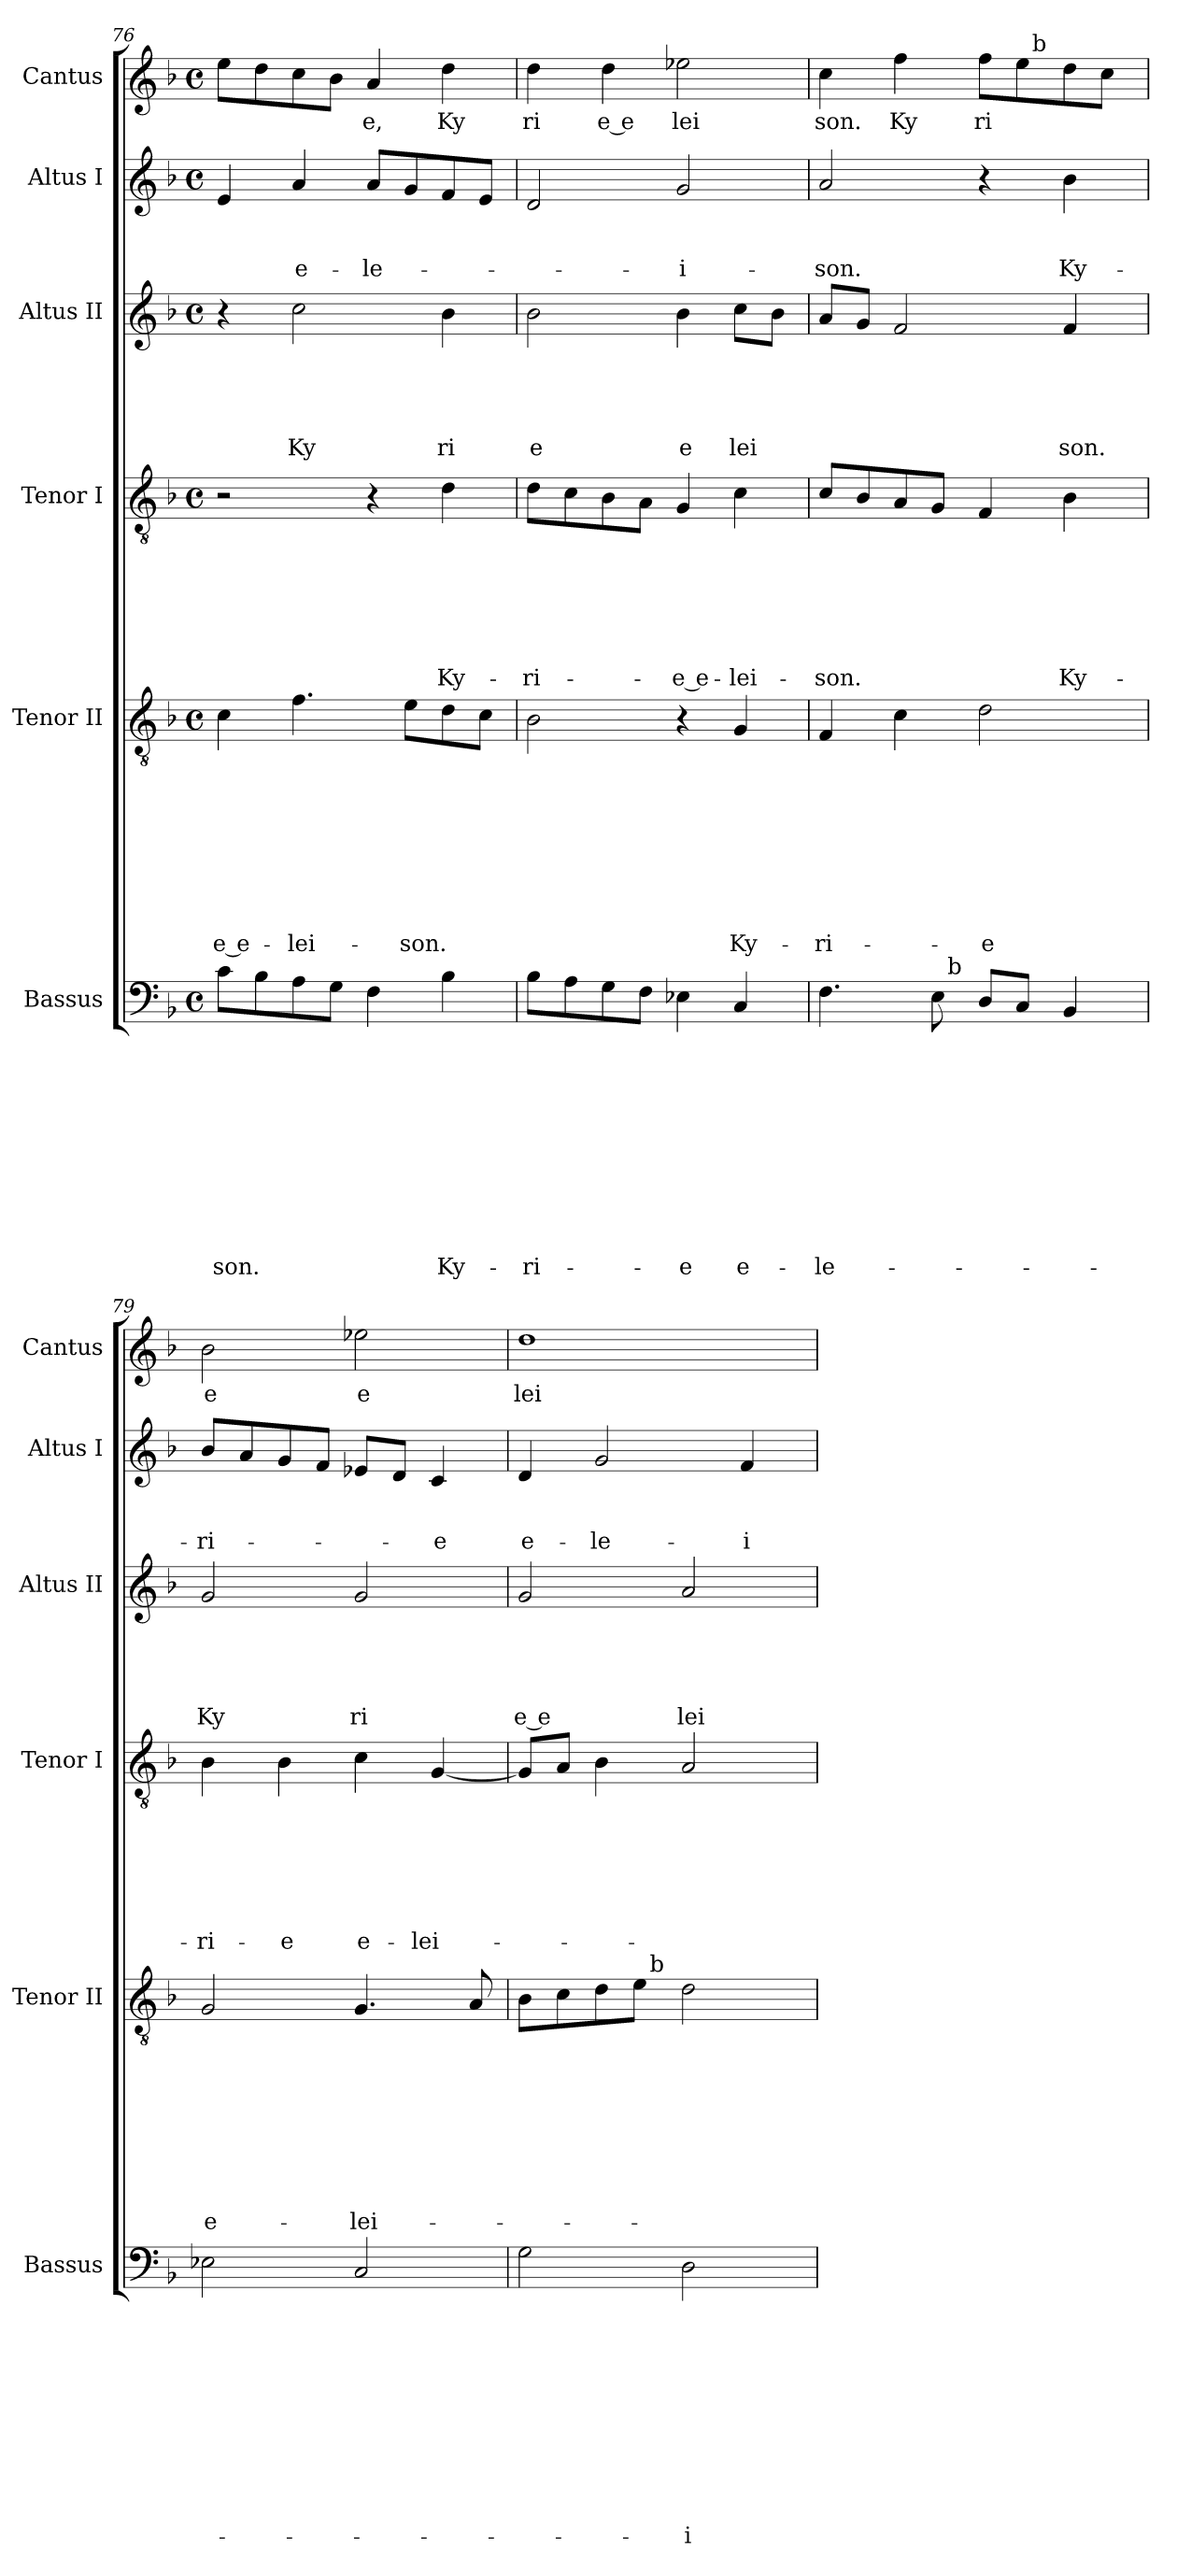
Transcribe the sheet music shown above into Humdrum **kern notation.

**kern	**text	**text	**text	**text	**text	**text	**text	**text	**text	**text	**text	**kern	**text	**text	**text	**text	**text	**text	**text	**text	**text	**kern	**text	**text	**text	**text	**text	**text	**text	**kern	**text	**text	**text	**text	**text	**kern	**text	**text	**text	**kern	**text
*part6	*part6	*part6	*part6	*part6	*part6	*part6	*part6	*part6	*part6	*part6	*part6	*part5	*part5	*part5	*part5	*part5	*part5	*part5	*part5	*part5	*part5	*part4	*part4	*part4	*part4	*part4	*part4	*part4	*part4	*part3	*part3	*part3	*part3	*part3	*part3	*part2	*part2	*part2	*part2	*part1	*part1
*staff6	*staff6	*staff6	*staff6	*staff6	*staff6	*staff6	*staff6	*staff6	*staff6	*staff6	*staff6	*staff5	*staff5	*staff5	*staff5	*staff5	*staff5	*staff5	*staff5	*staff5	*staff5	*staff4	*staff4	*staff4	*staff4	*staff4	*staff4	*staff4	*staff4	*staff3	*staff3	*staff3	*staff3	*staff3	*staff3	*staff2	*staff2	*staff2	*staff2	*staff1	*staff1
*I"Bassus	*	*	*	*	*	*	*	*	*	*	*	*I"Tenor II	*	*	*	*	*	*	*	*	*	*I"Tenor I	*	*	*	*	*	*	*	*I"Altus II	*	*	*	*	*	*I"Altus I	*	*	*	*I"Cantus	*
*I'Bassus	*	*	*	*	*	*	*	*	*	*	*	*I'Tenor II	*	*	*	*	*	*	*	*	*	*I'Tenor I	*	*	*	*	*	*	*	*I'Altus II	*	*	*	*	*	*I'Altus I	*	*	*	*I'Cantus	*
*clefF4	*	*	*	*	*	*	*	*	*	*	*	*clefGv2	*	*	*	*	*	*	*	*	*	*clefGv2	*	*	*	*	*	*	*	*clefG2	*	*	*	*	*	*clefG2	*	*	*	*clefG2	*
*k[b-]	*	*	*	*	*	*	*	*	*	*	*	*k[b-]	*	*	*	*	*	*	*	*	*	*k[b-]	*	*	*	*	*	*	*	*k[b-]	*	*	*	*	*	*k[b-]	*	*	*	*k[b-]	*
*F:	*	*	*	*	*	*	*	*	*	*	*	*F:	*	*	*	*	*	*	*	*	*	*F:	*	*	*	*	*	*	*	*F:	*	*	*	*	*	*F:	*	*	*	*F:	*
*M4/4	*	*	*	*	*	*	*	*	*	*	*	*M4/4	*	*	*	*	*	*	*	*	*	*M4/4	*	*	*	*	*	*	*	*M4/4	*	*	*	*	*	*M4/4	*	*	*	*M4/4	*
*met(c)	*	*	*	*	*	*	*	*	*	*	*	*met(c)	*	*	*	*	*	*	*	*	*	*met(c)	*	*	*	*	*	*	*	*met(c)	*	*	*	*	*	*met(c)	*	*	*	*met(c)	*
=76	=76	=76	=76	=76	=76	=76	=76	=76	=76	=76	=76	=76	=76	=76	=76	=76	=76	=76	=76	=76	=76	=76	=76	=76	=76	=76	=76	=76	=76	=76	=76	=76	=76	=76	=76	=76	=76	=76	=76	=76	=76
!	!	!	!	!	!	!	!	!	!	!	!LO:LY:b	!	!	!	!	!	!	!	!	!	!LO:LY:b:rj	!	!	!	!	!	!	!	!	!	!	!	!	!	!	!	!	!	!	!	!
8c\L	.	.	.	.	.	.	.	.	.	.	-son.	4c\	.	.	.	.	.	.	.	.	-e e-	2r	.	.	.	.	.	.	.	4r	.	.	.	.	.	4e/	.	.	.	8ee\L	.
8B-\	.	.	.	.	.	.	.	.	.	.	.	.	.	.	.	.	.	.	.	.	.	.	.	.	.	.	.	.	.	.	.	.	.	.	.	.	.	.	.	8dd\	.
!	!	!	!	!	!	!	!	!	!	!	!	!	!	!	!	!	!	!	!	!	!LO:LY:b	!	!	!	!	!	!	!	!	!	!	!	!	!	!LO:LY:b	!	!	!	!LO:LY:b	!	!
8A\	.	.	.	.	.	.	.	.	.	.	.	4.f\	.	.	.	.	.	.	.	.	-lei-	.	.	.	.	.	.	.	.	2cc\	.	.	.	.	Ky	4a/	.	.	e-	8cc\	.
8G\J	.	.	.	.	.	.	.	.	.	.	.	.	.	.	.	.	.	.	.	.	.	.	.	.	.	.	.	.	.	.	.	.	.	.	.	.	.	.	.	8b-\J	.
!	!	!	!	!	!	!	!	!	!	!	!	!	!	!	!	!	!	!	!	!	!	!	!	!	!	!	!	!	!	!	!	!	!	!	!	!	!	!	!LO:LY:b	!	!LO:LY:b
4F\	.	.	.	.	.	.	.	.	.	.	.	.	.	.	.	.	.	.	.	.	.	4r	.	.	.	.	.	.	.	.	.	.	.	.	.	8a/L	.	.	-le-	4a/	e,
!	!	!	!	!	!	!	!	!	!	!	!	!	!	!	!	!	!	!	!	!	!LO:LY:b	!	!	!	!	!	!	!	!	!	!	!	!	!	!	!	!	!	!	!	!
.	.	.	.	.	.	.	.	.	.	.	.	8e\L	.	.	.	.	.	.	.	.	-son.	.	.	.	.	.	.	.	.	.	.	.	.	.	.	8g/	.	.	.	.	.
!	!	!	!	!	!	!	!	!	!	!	!LO:LY:b	!	!	!	!	!	!	!	!	!	!	!	!	!	!	!	!	!	!LO:LY:b	!	!	!	!	!	!LO:LY:b	!	!	!	!	!	!LO:LY:b
4B-\	.	.	.	.	.	.	.	.	.	.	Ky-	8d\	.	.	.	.	.	.	.	.	.	4d\	.	.	.	.	.	.	Ky-	4b-\	.	.	.	.	ri	8f/	.	.	.	4dd\	Ky
.	.	.	.	.	.	.	.	.	.	.	.	8c\J	.	.	.	.	.	.	.	.	.	.	.	.	.	.	.	.	.	.	.	.	.	.	.	8e/J	.	.	.	.	.
=77	=77	=77	=77	=77	=77	=77	=77	=77	=77	=77	=77	=77	=77	=77	=77	=77	=77	=77	=77	=77	=77	=77	=77	=77	=77	=77	=77	=77	=77	=77	=77	=77	=77	=77	=77	=77	=77	=77	=77	=77	=77
!	!	!	!	!	!	!	!	!	!	!	!LO:LY:b	!	!	!	!	!	!	!	!	!	!	!	!	!	!	!	!	!	!LO:LY:b	!	!	!	!	!	!LO:LY:b	!	!	!	!	!	!LO:LY:b
8B-\L	.	.	.	.	.	.	.	.	.	.	-ri-	2B-\	.	.	.	.	.	.	.	.	.	8d\L	.	.	.	.	.	.	-ri-	2b-\	.	.	.	.	e	2d/	.	.	.	4dd\	ri
8A\	.	.	.	.	.	.	.	.	.	.	.	.	.	.	.	.	.	.	.	.	.	8c\	.	.	.	.	.	.	.	.	.	.	.	.	.	.	.	.	.	.	.
!	!	!	!	!	!	!	!	!	!	!	!	!	!	!	!	!	!	!	!	!	!	!	!	!	!	!	!	!	!	!	!	!	!	!	!	!	!	!	!	!	!LO:LY:b:rj
8G\	.	.	.	.	.	.	.	.	.	.	.	.	.	.	.	.	.	.	.	.	.	8B-\	.	.	.	.	.	.	.	.	.	.	.	.	.	.	.	.	.	4dd\	e e
8F\J	.	.	.	.	.	.	.	.	.	.	.	.	.	.	.	.	.	.	.	.	.	8A\J	.	.	.	.	.	.	.	.	.	.	.	.	.	.	.	.	.	.	.
!	!	!	!	!	!	!	!	!	!	!	!LO:LY:b	!	!	!	!	!	!	!	!	!	!	!	!	!	!	!	!	!	!LO:LY:b:rj	!	!	!	!	!	!LO:LY:b	!	!	!	!LO:LY:b	!	!LO:LY:b
4E-X\	.	.	.	.	.	.	.	.	.	.	-e	4r	.	.	.	.	.	.	.	.	.	4G/	.	.	.	.	.	.	-e e-	4b-\	.	.	.	.	e	2g/	.	.	-i-	2ee-X\	lei
!	!	!	!	!	!	!	!	!	!	!	!LO:LY:b	!	!	!	!	!	!	!	!	!	!LO:LY:b	!	!	!	!	!	!	!	!LO:LY:b	!	!	!	!	!	!LO:LY:b	!	!	!	!	!	!
4C/	.	.	.	.	.	.	.	.	.	.	e-	4G/	.	.	.	.	.	.	.	.	Ky-	4c\	.	.	.	.	.	.	-lei-	8cc\L	.	.	.	.	lei	.	.	.	.	.	.
.	.	.	.	.	.	.	.	.	.	.	.	.	.	.	.	.	.	.	.	.	.	.	.	.	.	.	.	.	.	8b-\J	.	.	.	.	.	.	.	.	.	.	.
=78	=78	=78	=78	=78	=78	=78	=78	=78	=78	=78	=78	=78	=78	=78	=78	=78	=78	=78	=78	=78	=78	=78	=78	=78	=78	=78	=78	=78	=78	=78	=78	=78	=78	=78	=78	=78	=78	=78	=78	=78	=78
!	!	!	!	!	!	!	!	!	!	!	!LO:LY:b	!	!	!	!	!	!	!	!	!	!LO:LY:b	!	!	!	!	!	!	!	!LO:LY:b	!	!	!	!	!	!	!	!	!	!LO:LY:b	!	!LO:LY:b
*^	*	*	*	*	*	*	*	*	*	*	*	*	*	*	*	*	*	*	*	*	*	*	*	*	*	*	*	*	*	*	*	*	*	*	*	*	*	*	*	*^	*
4.F\	4ryy	.	.	.	.	.	.	.	.	.	.	-le-	4F/	.	.	.	.	.	.	.	.	-ri-	8c/L	.	.	.	.	.	.	-son.	8a/L	.	.	.	.	.	2a/	.	.	-son.	4cc\	2ryy	son.
.	.	.	.	.	.	.	.	.	.	.	.	.	.	.	.	.	.	.	.	.	.	.	8B-/	.	.	.	.	.	.	.	8g/J	.	.	.	.	.	.	.	.	.	.	.	.
!	!	!	!	!	!	!	!	!	!	!	!	!	!	!	!	!	!	!	!	!	!	!	!	!	!	!	!	!	!	!	!	!	!	!	!	!	!	!	!	!	!	!	!LO:LY:b
.	8ryy	.	.	.	.	.	.	.	.	.	.	.	4c\	.	.	.	.	.	.	.	.	.	8A/	.	.	.	.	.	.	.	2f/	.	.	.	.	.	.	.	.	.	4ff\	.	Ky
8E\	32ryy	.	.	.	.	.	.	.	.	.	.	.	.	.	.	.	.	.	.	.	.	.	8G/J	.	.	.	.	.	.	.	.	.	.	.	.	.	.	.	.	.	.	.	.
!	!LO:TX:a:t=b	!	!	!	!	!	!	!	!	!	!	!	!	!	!	!	!	!	!	!	!	!	!	!	!	!	!	!	!	!	!	!	!	!	!	!	!	!	!	!	!	!	!
.	2ryy	.	.	.	.	.	.	.	.	.	.	.	.	.	.	.	.	.	.	.	.	.	.	.	.	.	.	.	.	.	.	.	.	.	.	.	.	.	.	.	.	.	.
!	!	!	!	!	!	!	!	!	!	!	!	!	!	!	!	!	!	!	!	!	!	!LO:LY:b	!	!	!	!	!	!	!	!	!	!	!	!	!	!	!	!	!	!	!	!	!LO:LY:b
8D/L	.	.	.	.	.	.	.	.	.	.	.	.	2d\	.	.	.	.	.	.	.	.	-e	4F/	.	.	.	.	.	.	.	.	.	.	.	.	.	4r	.	.	.	8ff\L	8ryy	ri
8C/J	.	.	.	.	.	.	.	.	.	.	.	.	.	.	.	.	.	.	.	.	.	.	.	.	.	.	.	.	.	.	.	.	.	.	.	.	.	.	.	.	8ee\	32ryy	.
!	!	!	!	!	!	!	!	!	!	!	!	!	!	!	!	!	!	!	!	!	!	!	!	!	!	!	!	!	!	!	!	!	!	!	!	!	!	!	!	!	!	!LO:TX:a:t=b	!
.	.	.	.	.	.	.	.	.	.	.	.	.	.	.	.	.	.	.	.	.	.	.	.	.	.	.	.	.	.	.	.	.	.	.	.	.	.	.	.	.	.	4ryy	.
!	!	!	!	!	!	!	!	!	!	!	!	!	!	!	!	!	!	!	!	!	!	!	!	!	!	!	!	!	!	!LO:LY:b	!	!	!	!	!	!LO:LY:b	!	!	!	!LO:LY:b	!	!	!
4BB-/	.	.	.	.	.	.	.	.	.	.	.	.	.	.	.	.	.	.	.	.	.	.	4B-\	.	.	.	.	.	.	Ky-	4f/	.	.	.	.	son.	4b-\	.	.	Ky-	8dd\	.	.
.	.	.	.	.	.	.	.	.	.	.	.	.	.	.	.	.	.	.	.	.	.	.	.	.	.	.	.	.	.	.	.	.	.	.	.	.	.	.	.	.	8cc\J	.	.
.	16.ryy	.	.	.	.	.	.	.	.	.	.	.	.	.	.	.	.	.	.	.	.	.	.	.	.	.	.	.	.	.	.	.	.	.	.	.	.	.	.	.	.	16.ryy	.
=79	=79	=79	=79	=79	=79	=79	=79	=79	=79	=79	=79	=79	=79	=79	=79	=79	=79	=79	=79	=79	=79	=79	=79	=79	=79	=79	=79	=79	=79	=79	=79	=79	=79	=79	=79	=79	=79	=79	=79	=79	=79	=79	=79
!	!	!	!	!	!	!	!	!	!	!	!	!	!	!	!	!	!	!	!	!	!	!LO:LY:b	!	!	!	!	!	!	!	!LO:LY:b	!	!	!	!	!	!LO:LY:b	!	!	!	!LO:LY:b	!	!	!LO:LY:b
*v	*v	*	*	*	*	*	*	*	*	*	*	*	*	*	*	*	*	*	*	*	*	*	*	*	*	*	*	*	*	*	*	*	*	*	*	*	*	*	*	*	*v	*v	*
2E-X\	.	.	.	.	.	.	.	.	.	.	.	2G/	.	.	.	.	.	.	.	.	e-	4B-\	.	.	.	.	.	.	-ri-	2g/	.	.	.	.	Ky	8b-/L	.	.	-ri-	2b-\	e
.	.	.	.	.	.	.	.	.	.	.	.	.	.	.	.	.	.	.	.	.	.	.	.	.	.	.	.	.	.	.	.	.	.	.	.	8a/	.	.	.	.	.
!	!	!	!	!	!	!	!	!	!	!	!	!	!	!	!	!	!	!	!	!	!	!	!	!	!	!	!	!	!LO:LY:b	!	!	!	!	!	!	!	!	!	!	!	!
.	.	.	.	.	.	.	.	.	.	.	.	.	.	.	.	.	.	.	.	.	.	4B-\	.	.	.	.	.	.	-e	.	.	.	.	.	.	8g/	.	.	.	.	.
.	.	.	.	.	.	.	.	.	.	.	.	.	.	.	.	.	.	.	.	.	.	.	.	.	.	.	.	.	.	.	.	.	.	.	.	8f/J	.	.	.	.	.
!	!	!	!	!	!	!	!	!	!	!	!	!	!	!	!	!	!	!	!	!	!LO:LY:b	!	!	!	!	!	!	!	!LO:LY:b	!	!	!	!	!	!LO:LY:b	!	!	!	!	!	!LO:LY:b
2C/	.	.	.	.	.	.	.	.	.	.	.	4.G/	.	.	.	.	.	.	.	.	-lei-	4c\	.	.	.	.	.	.	e-	2g/	.	.	.	.	ri	8e-X/L	.	.	.	2ee-X\	e
.	.	.	.	.	.	.	.	.	.	.	.	.	.	.	.	.	.	.	.	.	.	.	.	.	.	.	.	.	.	.	.	.	.	.	.	8d/J	.	.	.	.	.
!	!	!	!	!	!	!	!	!	!	!	!	!	!	!	!	!	!	!	!	!	!	!	!	!	!	!	!	!	!LO:LY:b	!	!	!	!	!	!	!	!	!	!LO:LY:b	!	!
.	.	.	.	.	.	.	.	.	.	.	.	.	.	.	.	.	.	.	.	.	.	[<4G/	.	.	.	.	.	.	-lei-	.	.	.	.	.	.	4c/	.	.	-e	.	.
.	.	.	.	.	.	.	.	.	.	.	.	8A/	.	.	.	.	.	.	.	.	.	.	.	.	.	.	.	.	.	.	.	.	.	.	.	.	.	.	.	.	.
=80	=80	=80	=80	=80	=80	=80	=80	=80	=80	=80	=80	=80	=80	=80	=80	=80	=80	=80	=80	=80	=80	=80	=80	=80	=80	=80	=80	=80	=80	=80	=80	=80	=80	=80	=80	=80	=80	=80	=80	=80	=80
!	!	!	!	!	!	!	!	!	!	!	!	!	!	!	!	!	!	!	!	!	!	!	!	!	!	!	!	!	!	!	!	!	!	!	!LO:LY:b:rj	!	!	!	!LO:LY:b	!	!LO:LY:b
*	*	*	*	*	*	*	*	*	*	*	*	*^	*	*	*	*	*	*	*	*	*	*	*	*	*	*	*	*	*	*	*	*	*	*	*	*	*	*	*	*	*
2G\	.	.	.	.	.	.	.	.	.	.	.	8B-\L	4ryy	.	.	.	.	.	.	.	.	.	8G/L]	.	.	.	.	.	.	.	2g/	.	.	.	.	e e	4d/	.	.	e-	1dd	lei
.	.	.	.	.	.	.	.	.	.	.	.	8c\	.	.	.	.	.	.	.	.	.	.	8A/J	.	.	.	.	.	.	.	.	.	.	.	.	.	.	.	.	.	.	.
!	!	!	!	!	!	!	!	!	!	!	!	!	!	!	!	!	!	!	!	!	!	!	!	!	!	!	!	!	!	!	!	!	!	!	!	!	!	!	!	!LO:LY:b	!	!
.	.	.	.	.	.	.	.	.	.	.	.	8d\	8ryy	.	.	.	.	.	.	.	.	.	4B-\	.	.	.	.	.	.	.	.	.	.	.	.	.	2g/	.	.	-le-	.	.
.	.	.	.	.	.	.	.	.	.	.	.	8e\J	32ryy	.	.	.	.	.	.	.	.	.	.	.	.	.	.	.	.	.	.	.	.	.	.	.	.	.	.	.	.	.
!	!	!	!	!	!	!	!	!	!	!	!	!	!LO:TX:a:t=b	!	!	!	!	!	!	!	!	!	!	!	!	!	!	!	!	!	!	!	!	!	!	!	!	!	!	!	!	!
.	.	.	.	.	.	.	.	.	.	.	.	.	2ryy	.	.	.	.	.	.	.	.	.	.	.	.	.	.	.	.	.	.	.	.	.	.	.	.	.	.	.	.	.
!	!	!	!	!	!	!	!	!	!	!	!LO:LY:b	!	!	!	!	!	!	!	!	!	!	!	!	!	!	!	!	!	!	!	!	!	!	!	!	!LO:LY:b	!	!	!	!	!	!
2D\	.	.	.	.	.	.	.	.	.	.	-i-	2d\	.	.	.	.	.	.	.	.	.	.	2A/	.	.	.	.	.	.	.	2a/	.	.	.	.	lei	.	.	.	.	.	.
!	!	!	!	!	!	!	!	!	!	!	!	!	!	!	!	!	!	!	!	!	!	!	!	!	!	!	!	!	!	!	!	!	!	!	!	!	!	!	!	!LO:LY:b	!	!
.	.	.	.	.	.	.	.	.	.	.	.	.	.	.	.	.	.	.	.	.	.	.	.	.	.	.	.	.	.	.	.	.	.	.	.	.	4f/	.	.	-i-	.	.
.	.	.	.	.	.	.	.	.	.	.	.	.	16.ryy	.	.	.	.	.	.	.	.	.	.	.	.	.	.	.	.	.	.	.	.	.	.	.	.	.	.	.	.	.
*	*	*	*	*	*	*	*	*	*	*	*	*v	*v	*	*	*	*	*	*	*	*	*	*	*	*	*	*	*	*	*	*	*	*	*	*	*	*	*	*	*	*	*
=	=	=	=	=	=	=	=	=	=	=	=	=	=	=	=	=	=	=	=	=	=	=	=	=	=	=	=	=	=	=	=	=	=	=	=	=	=	=	=	=	=
*-	*-	*-	*-	*-	*-	*-	*-	*-	*-	*-	*-	*-	*-	*-	*-	*-	*-	*-	*-	*-	*-	*-	*-	*-	*-	*-	*-	*-	*-	*-	*-	*-	*-	*-	*-	*-	*-	*-	*-	*-	*-
